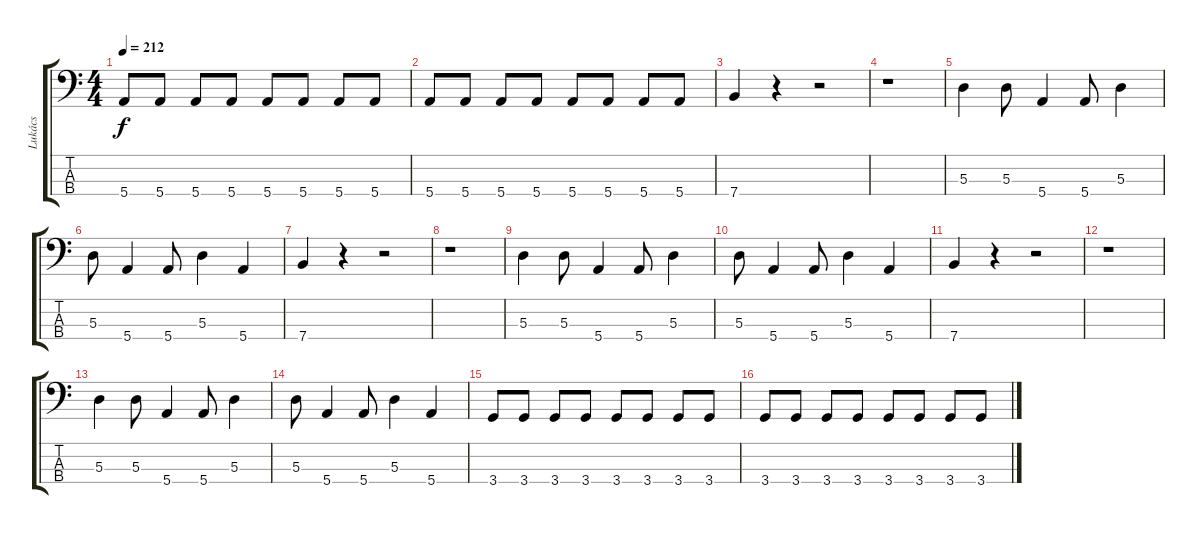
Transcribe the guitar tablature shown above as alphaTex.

\track ("Lukács" "Lukács") {instrument electricbasspick}
\staff {score tabs}
\tuning (G2 D2 A1 E1) {hide}
\ts (4 4)
\tempo 212
\clef f4
\ks c
5.4.8{dy f} 5.4.8 5.4.8 5.4.8 5.4.8 5.4.8 5.4.8 5.4.8 |
5.4.8 5.4.8 5.4.8 5.4.8 5.4.8 5.4.8 5.4.8 5.4.8 |
7.4.4 r.4 r.2 |
r.1 |
5.3.4 5.3.8 5.4.4 5.4.8 5.3.4 |
5.3.8 5.4.4 5.4.8 5.3.4 5.4.4 |
7.4.4 r.4 r.2 |
r.1 |
5.3.4 5.3.8 5.4.4 5.4.8 5.3.4 |
5.3.8 5.4.4 5.4.8 5.3.4 5.4.4 |
7.4.4 r.4 r.2 |
r.1 |
5.3.4 5.3.8 5.4.4 5.4.8 5.3.4 |
5.3.8 5.4.4 5.4.8 5.3.4 5.4.4 |
3.4.8 3.4.8 3.4.8 3.4.8 3.4.8 3.4.8 3.4.8 3.4.8 |
3.4.8 3.4.8 3.4.8 3.4.8 3.4.8 3.4.8 3.4.8 3.4.8
